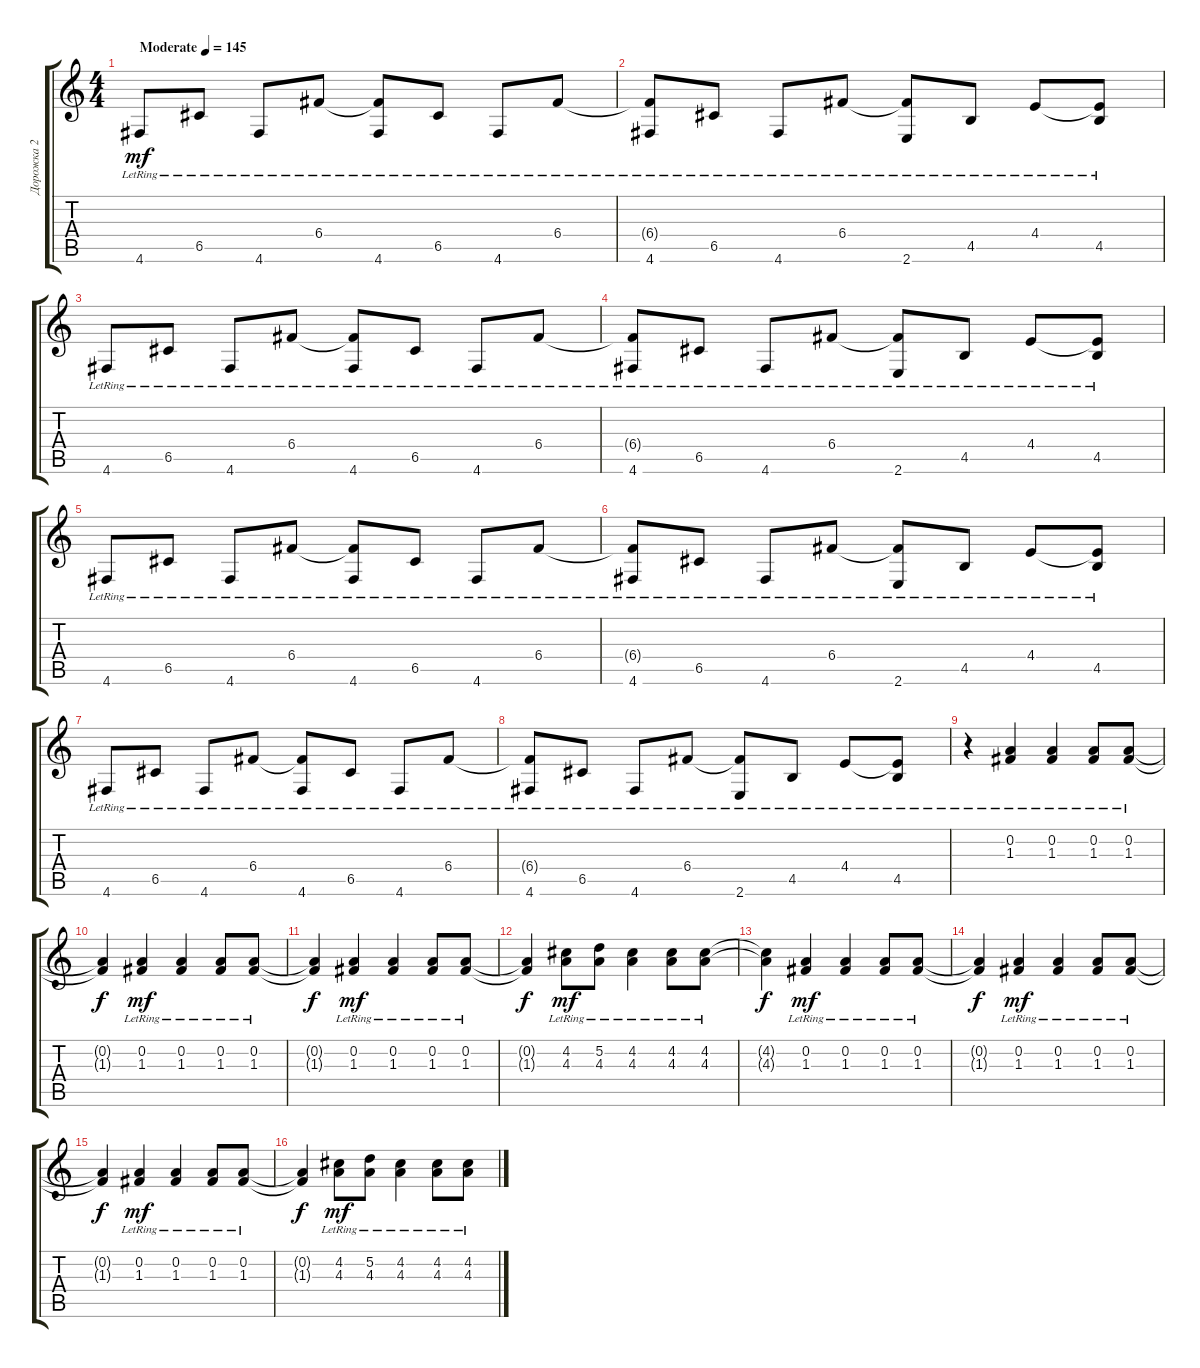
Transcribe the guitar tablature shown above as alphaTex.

\track ("Дорожка 2" "Дорожка 2") {instrument acousticguitarsteel}
\staff {score tabs}
\tuning (D4 A3 F3 C3 G2 D2) {hide}
\ts (4 4)
\tempo (145 "Moderate")
\clef g2
\ks c
4.6{lr}.8{dy mf instrument acousticguitarsteel} 6.5{lr}.8 4.6{lr}.8 6.4{lr}.8 (6.4{t} 4.6{lr}).8 6.5{lr}.8 4.6{lr}.8 6.4{lr}.8 |
(6.4{t} 4.6{lr}).8 6.5{lr}.8 4.6{lr}.8 6.4{lr}.8 (6.4{t} 2.6{lr}).8 4.5{lr}.8 4.4{lr}.8 (4.4{t} 4.5{lr}).8 |
4.6{lr}.8 6.5{lr}.8 4.6{lr}.8 6.4{lr}.8 (6.4{t} 4.6{lr}).8 6.5{lr}.8 4.6{lr}.8 6.4{lr}.8 |
(6.4{t} 4.6{lr}).8 6.5{lr}.8 4.6{lr}.8 6.4{lr}.8 (6.4{t} 2.6{lr}).8 4.5{lr}.8 4.4{lr}.8 (4.4{t} 4.5{lr}).8 |
4.6{lr}.8 6.5{lr}.8 4.6{lr}.8 6.4{lr}.8 (6.4{t} 4.6{lr}).8 6.5{lr}.8 4.6{lr}.8 6.4{lr}.8 |
(6.4{t} 4.6{lr}).8 6.5{lr}.8 4.6{lr}.8 6.4{lr}.8 (6.4{t} 2.6{lr}).8 4.5{lr}.8 4.4{lr}.8 (4.4{t} 4.5{lr}).8 |
4.6{lr}.8 6.5{lr}.8 4.6{lr}.8 6.4{lr}.8 (6.4{t} 4.6{lr}).8 6.5{lr}.8 4.6{lr}.8 6.4{lr}.8 |
(6.4{t} 4.6{lr}).8 6.5{lr}.8 4.6{lr}.8 6.4{lr}.8 (6.4{t} 2.6{lr}).8 4.5{lr}.8 4.4{lr}.8 (4.4{t} 4.5{lr}).8 |
r.4 (0.2{lr} 1.3{lr}).4 (0.2{lr} 1.3{lr}).4 (0.2{lr} 1.3{lr}).8 (0.2{lr} 1.3{lr}).8 |
(0.2{t} 1.3{t}).4{dy f} (0.2{lr} 1.3{lr}).4{dy mf} (0.2{lr} 1.3{lr}).4 (0.2{lr} 1.3{lr}).8 (0.2{lr} 1.3{lr}).8 |
(0.2{t} 1.3{t}).4{dy f} (0.2{lr} 1.3{lr}).4{dy mf} (0.2{lr} 1.3{lr}).4 (0.2{lr} 1.3{lr}).8 (0.2{lr} 1.3{lr}).8 |
(0.2{t} 1.3{t}).4{dy f} (4.2{lr} 4.3).8{dy mf} (5.2{lr} 4.3{lr}).8 (4.2{lr} 4.3{lr}).4 (4.2{lr} 4.3{lr}).8 (4.2{lr} 4.3{lr}).8 |
(4.2{t} 4.3{t}).4{dy f} (0.2{lr} 1.3{lr}).4{dy mf} (0.2{lr} 1.3{lr}).4 (0.2{lr} 1.3{lr}).8 (0.2{lr} 1.3{lr}).8 |
(0.2{t} 1.3{t}).4{dy f} (0.2{lr} 1.3{lr}).4{dy mf} (0.2{lr} 1.3{lr}).4 (0.2{lr} 1.3{lr}).8 (0.2{lr} 1.3{lr}).8 |
(0.2{t} 1.3{t}).4{dy f} (0.2{lr} 1.3{lr}).4{dy mf} (0.2{lr} 1.3{lr}).4 (0.2{lr} 1.3{lr}).8 (0.2{lr} 1.3{lr}).8 |
(0.2{t} 1.3{t}).4{dy f} (4.2{lr} 4.3).8{dy mf} (5.2{lr} 4.3{lr}).8 (4.2{lr} 4.3{lr}).4 (4.2{lr} 4.3{lr}).8 (4.2{lr} 4.3{lr}).8
